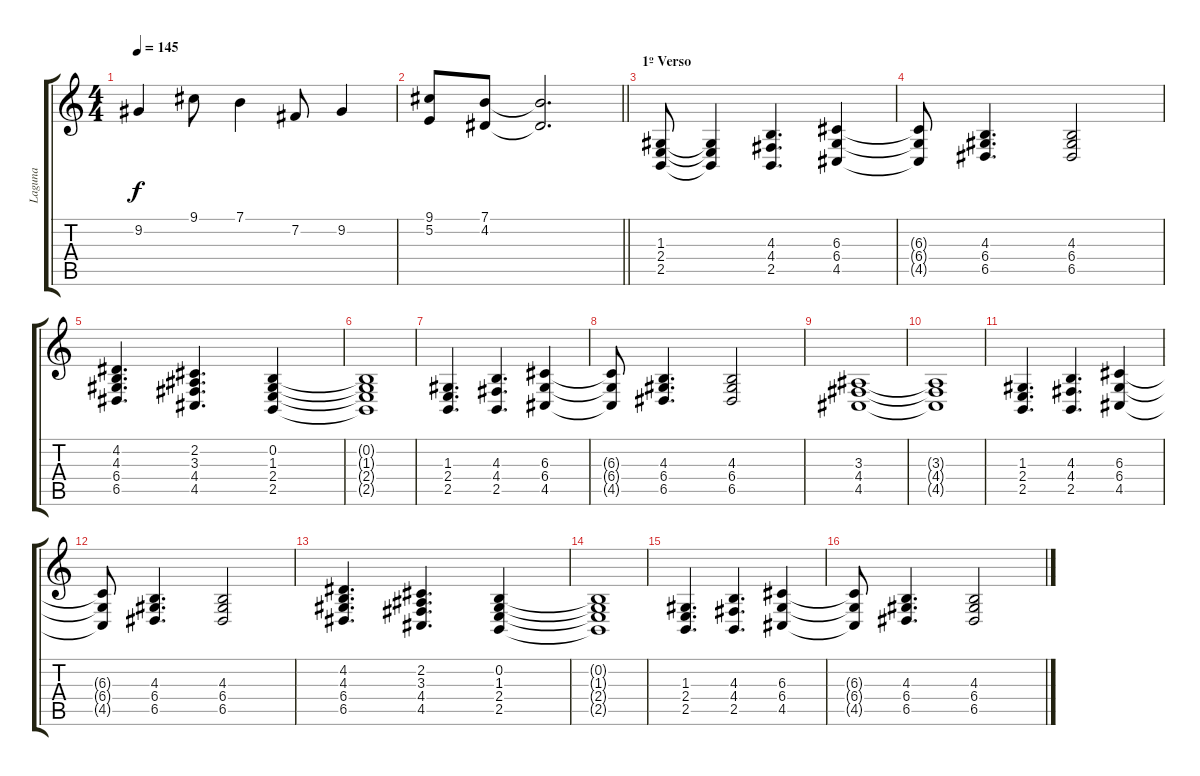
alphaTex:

\track ("Laguna" "Laguna") {instrument lead2sawtooth}
\staff {score tabs}
\tuning (E4 B3 G3 D3 A2 E2) {hide}
\ts (4 4)
\tempo 145
\clef g2
\ks c
9.2.4{dy f} 9.1.8 7.1.4 7.2.8 9.2.4 |
\barLineRight lightlight
(9.1 5.2).8 (7.1 4.2).8 (7.1{t} 4.2{t}).2{d} |
\section ("" "1º Verso")
(1.3 2.4 2.5).8 (1.3{t} 2.4{t} 2.5{t}).4 (4.3 4.4 2.5).4{d} (6.3 6.4 4.5).4 |
(6.3{t} 6.4{t} 4.5{t}).8 (4.3 6.4 6.5).4{d} (4.3 6.4 6.5).2 |
(4.2 4.3 6.4 6.5).4{d} (2.2 3.3 4.4 4.5).4{d} (0.2 1.3 2.4 2.5).4 |
(0.2{t} 1.3{t} 2.4{t} 2.5{t}).1 |
(1.3 2.4 2.5).4{d} (4.3 4.4 2.5).4{d} (6.3 6.4 4.5).4 |
(6.3{t} 6.4{t} 4.5{t}).8 (4.3 6.4 6.5).4{d} (4.3 6.4 6.5).2 |
(3.3 4.4 4.5).1 |
(3.3{t} 4.4{t} 4.5{t}).1 |
(1.3 2.4 2.5).4{d} (4.3 4.4 2.5).4{d} (6.3 6.4 4.5).4 |
(6.3{t} 6.4{t} 4.5{t}).8 (4.3 6.4 6.5).4{d} (4.3 6.4 6.5).2 |
(4.2 4.3 6.4 6.5).4{d} (2.2 3.3 4.4 4.5).4{d} (0.2 1.3 2.4 2.5).4 |
(0.2{t} 1.3{t} 2.4{t} 2.5{t}).1 |
(1.3 2.4 2.5).4{d} (4.3 4.4 2.5).4{d} (6.3 6.4 4.5).4 |
(6.3{t} 6.4{t} 4.5{t}).8 (4.3 6.4 6.5).4{d} (4.3 6.4 6.5).2
